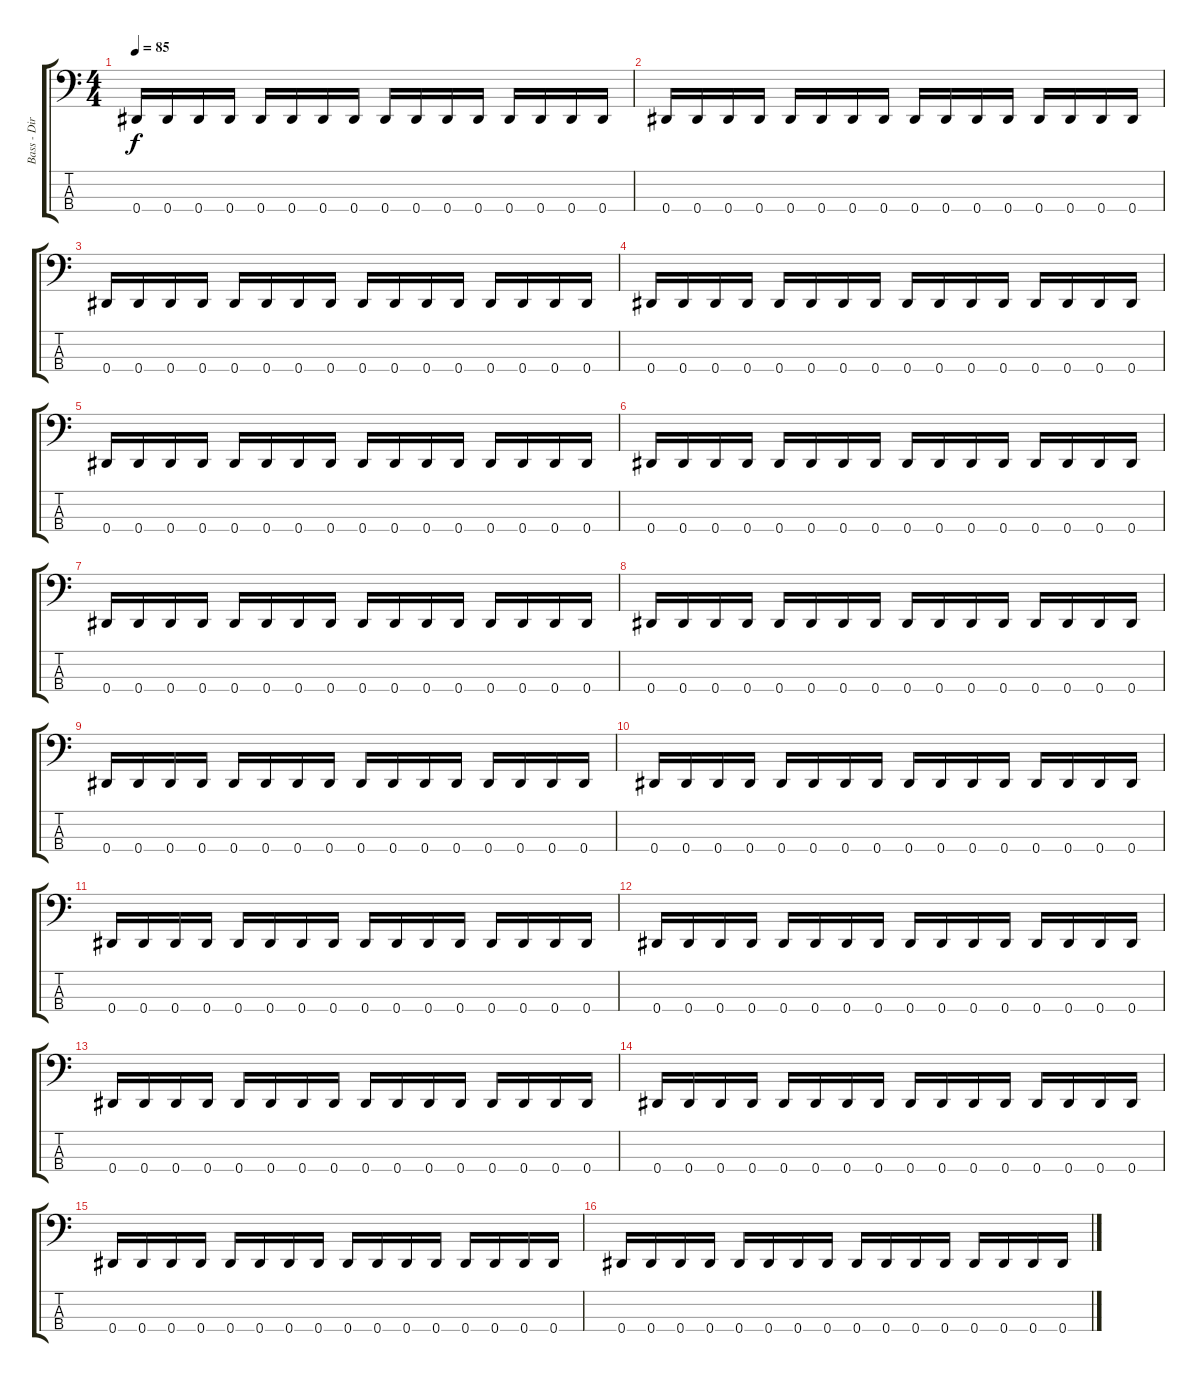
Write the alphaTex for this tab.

\track ("Bass - Dirk Schlächter" "Bass - Dir") {instrument electricbassfinger}
\staff {score tabs}
\tuning (Gb2 Db2 Ab1 Eb1) {hide}
\ts (4 4)
\tempo 85
\clef f4
\ks c
0.4.16{dy f} 0.4.16 0.4.16 0.4.16 0.4.16 0.4.16 0.4.16 0.4.16 0.4.16 0.4.16 0.4.16 0.4.16 0.4.16 0.4.16 0.4.16 0.4.16 |
0.4.16 0.4.16 0.4.16 0.4.16 0.4.16 0.4.16 0.4.16 0.4.16 0.4.16 0.4.16 0.4.16 0.4.16 0.4.16 0.4.16 0.4.16 0.4.16 |
0.4.16 0.4.16 0.4.16 0.4.16 0.4.16 0.4.16 0.4.16 0.4.16 0.4.16 0.4.16 0.4.16 0.4.16 0.4.16 0.4.16 0.4.16 0.4.16 |
0.4.16 0.4.16 0.4.16 0.4.16 0.4.16 0.4.16 0.4.16 0.4.16 0.4.16 0.4.16 0.4.16 0.4.16 0.4.16 0.4.16 0.4.16 0.4.16 |
0.4.16 0.4.16 0.4.16 0.4.16 0.4.16 0.4.16 0.4.16 0.4.16 0.4.16 0.4.16 0.4.16 0.4.16 0.4.16 0.4.16 0.4.16 0.4.16 |
0.4.16 0.4.16 0.4.16 0.4.16 0.4.16 0.4.16 0.4.16 0.4.16 0.4.16 0.4.16 0.4.16 0.4.16 0.4.16 0.4.16 0.4.16 0.4.16 |
0.4.16 0.4.16 0.4.16 0.4.16 0.4.16 0.4.16 0.4.16 0.4.16 0.4.16 0.4.16 0.4.16 0.4.16 0.4.16 0.4.16 0.4.16 0.4.16 |
0.4.16 0.4.16 0.4.16 0.4.16 0.4.16 0.4.16 0.4.16 0.4.16 0.4.16 0.4.16 0.4.16 0.4.16 0.4.16 0.4.16 0.4.16 0.4.16 |
0.4.16 0.4.16 0.4.16 0.4.16 0.4.16 0.4.16 0.4.16 0.4.16 0.4.16 0.4.16 0.4.16 0.4.16 0.4.16 0.4.16 0.4.16 0.4.16 |
0.4.16 0.4.16 0.4.16 0.4.16 0.4.16 0.4.16 0.4.16 0.4.16 0.4.16 0.4.16 0.4.16 0.4.16 0.4.16 0.4.16 0.4.16 0.4.16 |
0.4.16 0.4.16 0.4.16 0.4.16 0.4.16 0.4.16 0.4.16 0.4.16 0.4.16 0.4.16 0.4.16 0.4.16 0.4.16 0.4.16 0.4.16 0.4.16 |
0.4.16 0.4.16 0.4.16 0.4.16 0.4.16 0.4.16 0.4.16 0.4.16 0.4.16 0.4.16 0.4.16 0.4.16 0.4.16 0.4.16 0.4.16 0.4.16 |
0.4.16 0.4.16 0.4.16 0.4.16 0.4.16 0.4.16 0.4.16 0.4.16 0.4.16 0.4.16 0.4.16 0.4.16 0.4.16 0.4.16 0.4.16 0.4.16 |
0.4.16 0.4.16 0.4.16 0.4.16 0.4.16 0.4.16 0.4.16 0.4.16 0.4.16 0.4.16 0.4.16 0.4.16 0.4.16 0.4.16 0.4.16 0.4.16 |
0.4.16 0.4.16 0.4.16 0.4.16 0.4.16 0.4.16 0.4.16 0.4.16 0.4.16 0.4.16 0.4.16 0.4.16 0.4.16 0.4.16 0.4.16 0.4.16 |
0.4.16 0.4.16 0.4.16 0.4.16 0.4.16 0.4.16 0.4.16 0.4.16 0.4.16 0.4.16 0.4.16 0.4.16 0.4.16 0.4.16 0.4.16 0.4.16
